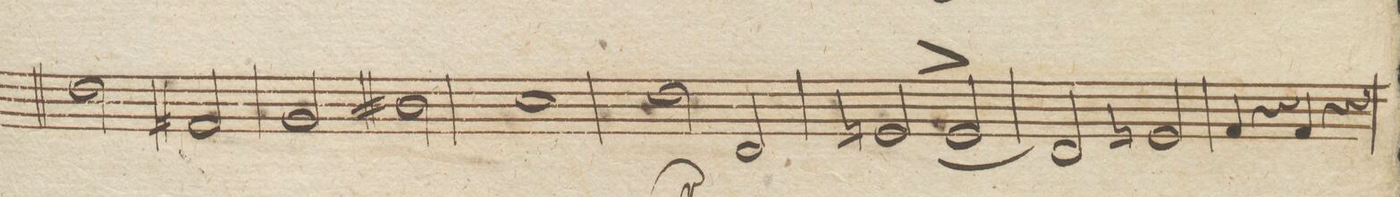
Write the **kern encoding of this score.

**kern	**dynam
*I"Viole.	*
*clefC3	*
*k[]	*
*met(c|)	*
*M2/2	*
2e\	.
2G#X/	.
=126	=126
2A/	.
2c#X\	.
=127	=127
1d\	.
=128	=128
2e\	.
2E/	.
=129	=129
2Fn/	.
(2F/^>	.
=130	=130
2E/)	.
2Fn/	.
=131	=131
4G/	.
4r	.
4G/	.
4r	.
=132	=132
*-	*-
